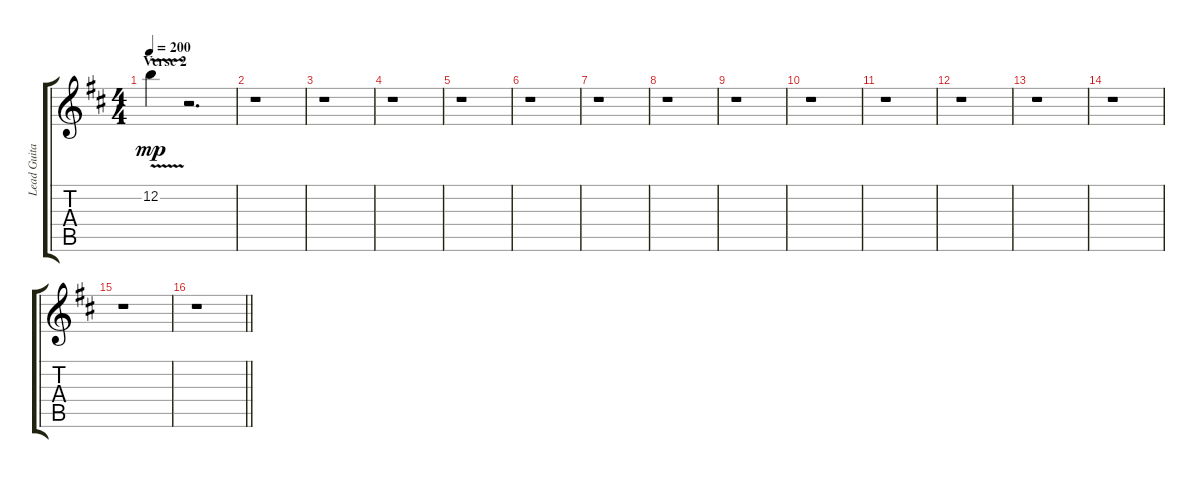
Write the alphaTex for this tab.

\track ("Lead Guitar 2" "Lead Guita") {instrument distortionguitar}
\staff {score tabs}
\tuning (E4 B3 G3 D3 A2 E2) {hide}
\ts (4 4)
\section ("" "Verse 2")
\tempo 200
\clef g2
\ks bminor
12.2{v}.4{dy mp} r.2{d} |
r.1 |
r.1 |
r.1 |
r.1 |
r.1 |
r.1 |
r.1 |
r.1 |
r.1 |
r.1 |
r.1 |
r.1 |
r.1 |
r.1 |
\barLineRight lightlight
r.1
